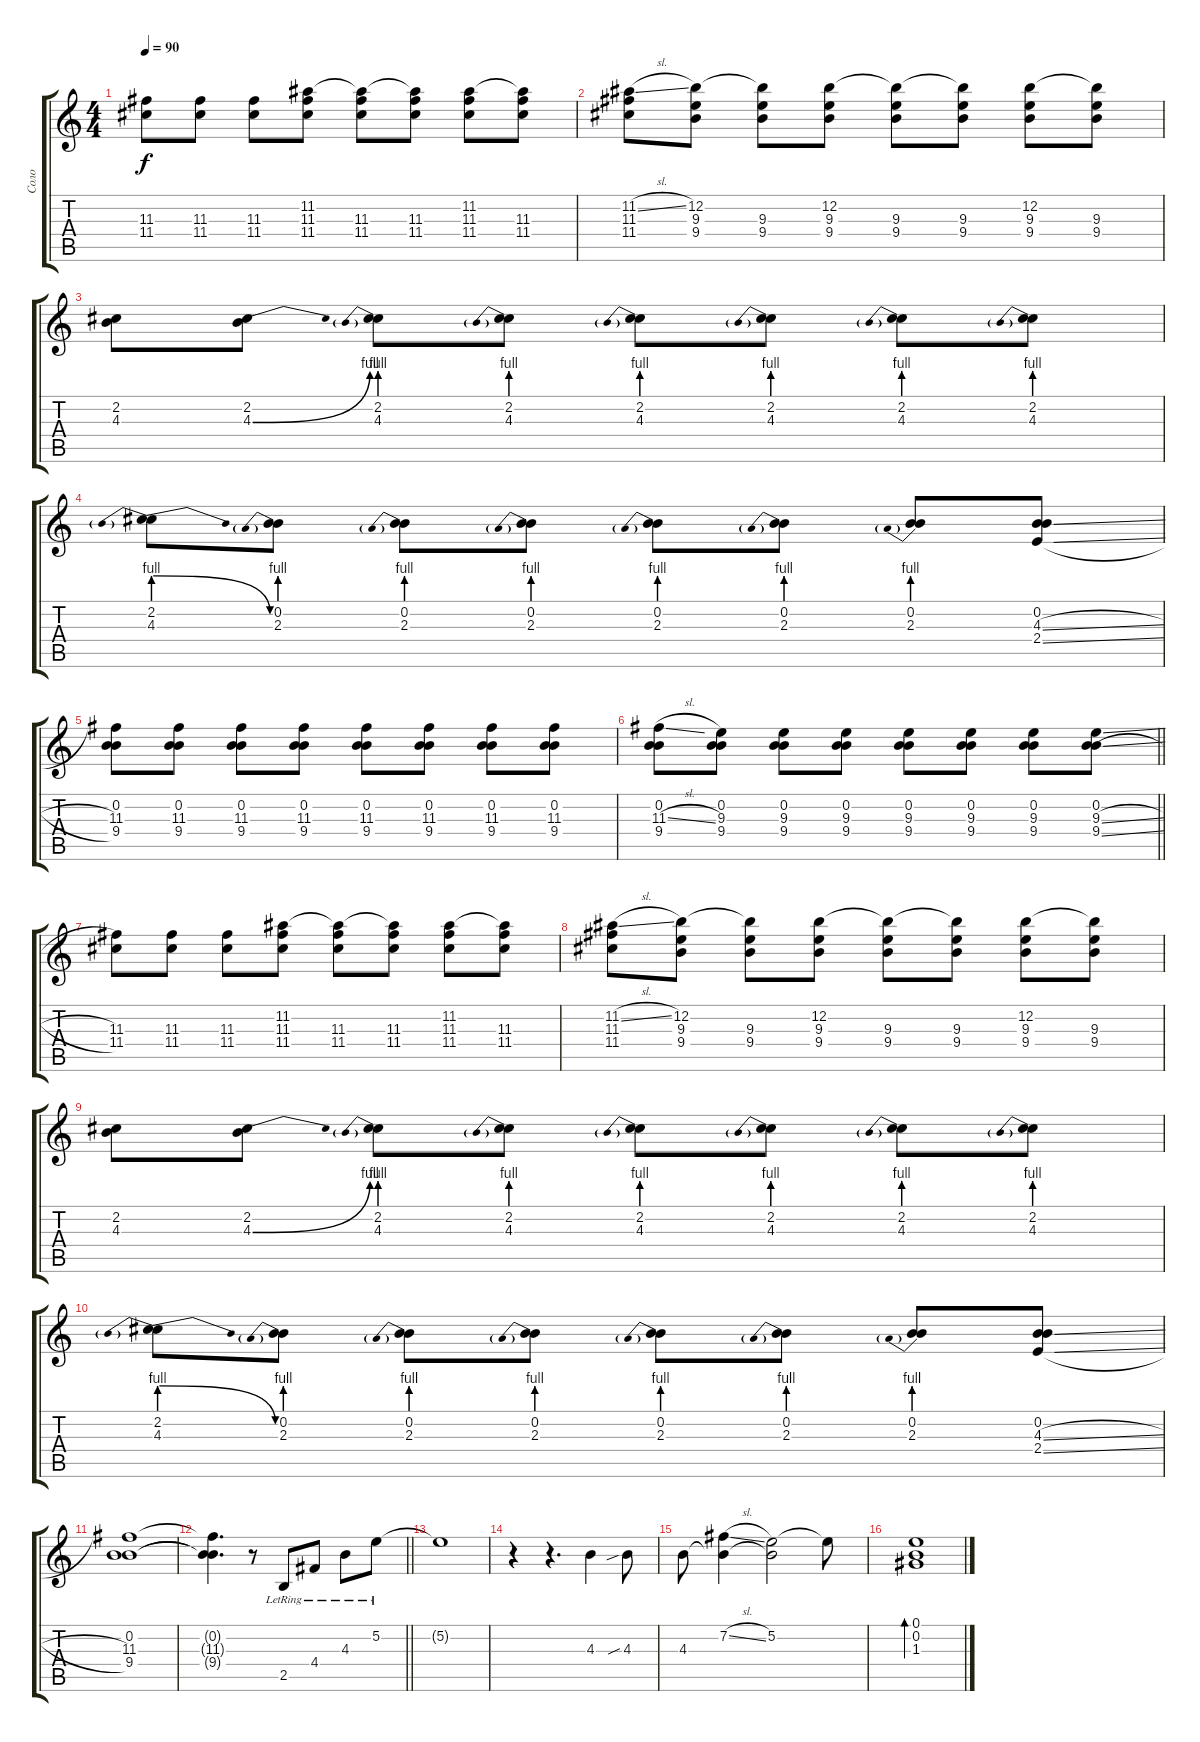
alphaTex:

\track ("Соло" "Соло") {instrument overdrivenguitar}
\staff {score tabs}
\tuning (E4 B3 G3 D3 A2 E2) {hide}
\ts (4 4)
\tempo 90
\clef g2
\ks c
(11.3 11.4).8{dy f} (11.3 11.4).8 (11.3 11.4).8 (11.2 11.3 11.4).8 (11.2{t} 11.3 11.4).8 (11.2{t} 11.3 11.4).8 (11.2 11.3 11.4).8 (11.2{t} 11.3 11.4).8 |
(11.2{sl} 11.3 11.4).8 (12.2 9.3 9.4).8 (12.2{t} 9.3 9.4).8 (12.2 9.3 9.4).8 (12.2{t} 9.3 9.4).8 (12.2{t} 9.3 9.4).8 (12.2 9.3 9.4).8 (12.2{t} 9.3 9.4).8 |
(2.2 4.3).8 (2.2 4.3{be (bend 0 0 60 4)}).8 (2.2 4.3{be (prebend 0 4 60 4)}).8 (2.2 4.3{be (prebend 0 4 60 4)}).8 (2.2 4.3{be (prebend 0 4 60 4)}).8 (2.2 4.3{be (prebend 0 4 60 4)}).8 (2.2 4.3{be (prebend 0 4 60 4)}).8 (2.2 4.3{be (prebend 0 4 60 4)}).8 |
(2.2 4.3{be (prebendrelease 0 4 60 0)}).8 (0.2 2.3{be (prebend 0 4 60 4)}).8 (0.2 2.3{be (prebend 0 4 60 4)}).8 (0.2 2.3{be (prebend 0 4 60 4)}).8 (0.2 2.3{be (prebend 0 4 60 4)}).8 (0.2 2.3{be (prebend 0 4 60 4)}).8 (0.2 2.3{be (prebend 0 4 60 4)}).8 (0.2 4.3{sl} 2.4{sl}).8 |
(0.2 11.3 9.4).8 (0.2 11.3 9.4).8 (0.2 11.3 9.4).8 (0.2 11.3 9.4).8 (0.2 11.3 9.4).8 (0.2 11.3 9.4).8 (0.2 11.3 9.4).8 (0.2 11.3 9.4).8 |
\barLineRight lightlight
(0.2 11.3{sl} 9.4).8 (0.2 9.3 9.4).8 (0.2 9.3 9.4).8 (0.2 9.3 9.4).8 (0.2 9.3 9.4).8 (0.2 9.3 9.4).8 (0.2 9.3 9.4).8 (0.2 9.3{sl} 9.4{sl}).8 |
(11.3 11.4).8 (11.3 11.4).8 (11.3 11.4).8 (11.2 11.3 11.4).8 (11.2{t} 11.3 11.4).8 (11.2{t} 11.3 11.4).8 (11.2 11.3 11.4).8 (11.2{t} 11.3 11.4).8 |
(11.2{sl} 11.3 11.4).8 (12.2 9.3 9.4).8 (12.2{t} 9.3 9.4).8 (12.2 9.3 9.4).8 (12.2{t} 9.3 9.4).8 (12.2{t} 9.3 9.4).8 (12.2 9.3 9.4).8 (12.2{t} 9.3 9.4).8 |
(2.2 4.3).8 (2.2 4.3{be (bend 0 0 60 4)}).8 (2.2 4.3{be (prebend 0 4 60 4)}).8 (2.2 4.3{be (prebend 0 4 60 4)}).8 (2.2 4.3{be (prebend 0 4 60 4)}).8 (2.2 4.3{be (prebend 0 4 60 4)}).8 (2.2 4.3{be (prebend 0 4 60 4)}).8 (2.2 4.3{be (prebend 0 4 60 4)}).8 |
(2.2 4.3{be (prebendrelease 0 4 60 0)}).8 (0.2 2.3{be (prebend 0 4 60 4)}).8 (0.2 2.3{be (prebend 0 4 60 4)}).8 (0.2 2.3{be (prebend 0 4 60 4)}).8 (0.2 2.3{be (prebend 0 4 60 4)}).8 (0.2 2.3{be (prebend 0 4 60 4)}).8 (0.2 2.3{be (prebend 0 4 60 4)}).8 (0.2 4.3{sl} 2.4{sl}).8 |
(0.2 11.3 9.4).1 |
\barLineRight lightlight
(0.2{t} 11.3{t} 9.4{t}).4{d} r.8 2.5{lr}.8 4.4{lr}.8 4.3{lr}.8 5.2{lr}.8 |
5.2{t}.1 |
r.4 r.4{d} 4.3.4 4.3{sib}.8 |
4.3.8 (7.2{sl} 4.3{t}).4 (5.2 4.3{t}).2 5.2{t}.8 |
(0.1 0.2 1.3).1{bd 240}
